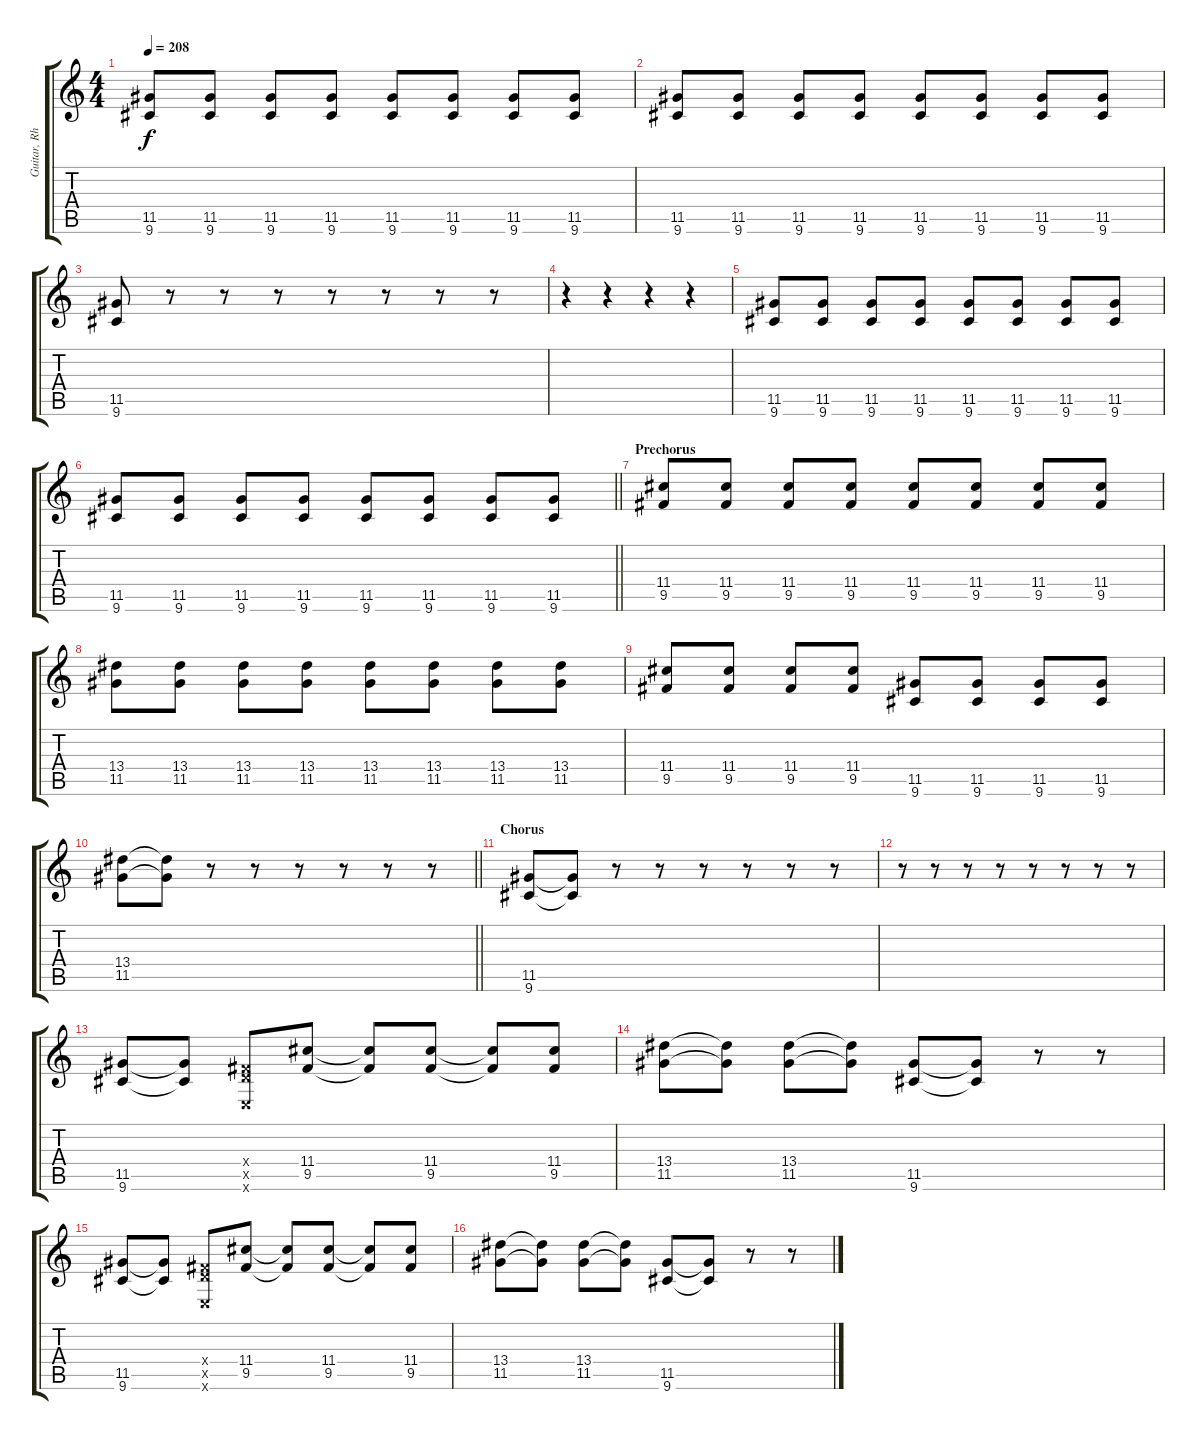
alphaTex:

\track ("Guitar, Rhythm" "Guitar, Rh") {instrument overdrivenguitar}
\staff {score tabs}
\tuning (E4 B3 G3 D3 A2 E2) {hide}
\ts (4 4)
\tempo 208
\clef g2
\ks c
(11.5 9.6).8{dy f} (11.5 9.6).8 (11.5 9.6).8 (11.5 9.6).8 (11.5 9.6).8 (11.5 9.6).8 (11.5 9.6).8 (11.5 9.6).8 |
(11.5 9.6).8 (11.5 9.6).8 (11.5 9.6).8 (11.5 9.6).8 (11.5 9.6).8 (11.5 9.6).8 (11.5 9.6).8 (11.5 9.6).8 |
(11.5 9.6).8 r.8 r.8 r.8 r.8 r.8 r.8 r.8 |
r.4 r.4 r.4 r.4 |
(11.5 9.6).8 (11.5 9.6).8 (11.5 9.6).8 (11.5 9.6).8 (11.5 9.6).8 (11.5 9.6).8 (11.5 9.6).8 (11.5 9.6).8 |
\barLineRight lightlight
(11.5 9.6).8 (11.5 9.6).8 (11.5 9.6).8 (11.5 9.6).8 (11.5 9.6).8 (11.5 9.6).8 (11.5 9.6).8 (11.5 9.6).8 |
\section ("" "Prechorus")
(11.4 9.5).8 (11.4 9.5).8 (11.4 9.5).8 (11.4 9.5).8 (11.4 9.5).8 (11.4 9.5).8 (11.4 9.5).8 (11.4 9.5).8 |
(13.4 11.5).8 (13.4 11.5).8 (13.4 11.5).8 (13.4 11.5).8 (13.4 11.5).8 (13.4 11.5).8 (13.4 11.5).8 (13.4 11.5).8 |
(11.4 9.5).8 (11.4 9.5).8 (11.4 9.5).8 (11.4 9.5).8 (11.5 9.6).8 (11.5 9.6).8 (11.5 9.6).8 (11.5 9.6).8 |
\barLineRight lightlight
(13.4 11.5).8 (13.4{t} 11.5{t}).8 r.8 r.8 r.8 r.8 r.8 r.8 |
\section ("" "Chorus")
(11.5 9.6).8 (11.5{t} 9.6{t}).8 r.8 r.8 r.8 r.8 r.8 r.8 |
r.8 r.8 r.8 r.8 r.8 r.8 r.8 r.8 |
(11.5 9.6).8 (11.5{t} 9.6{t}).8 (0.4{x} 9.5{x} 0.6{x}).8 (11.4 9.5).8 (11.4{t} 9.5{t}).8 (11.4 9.5).8 (11.4{t} 9.5{t}).8 (11.4 9.5).8 |
(13.4 11.5).8 (13.4{t} 11.5{t}).8 (13.4 11.5).8 (13.4{t} 11.5{t}).8 (11.5 9.6).8 (11.5{t} 9.6{t}).8 r.8 r.8 |
(11.5 9.6).8 (11.5{t} 9.6{t}).8 (0.4{x} 9.5{x} 0.6{x}).8 (11.4 9.5).8 (11.4{t} 9.5{t}).8 (11.4 9.5).8 (11.4{t} 9.5{t}).8 (11.4 9.5).8 |
(13.4 11.5).8 (13.4{t} 11.5{t}).8 (13.4 11.5).8 (13.4{t} 11.5{t}).8 (11.5 9.6).8 (11.5{t} 9.6{t}).8 r.8 r.8
